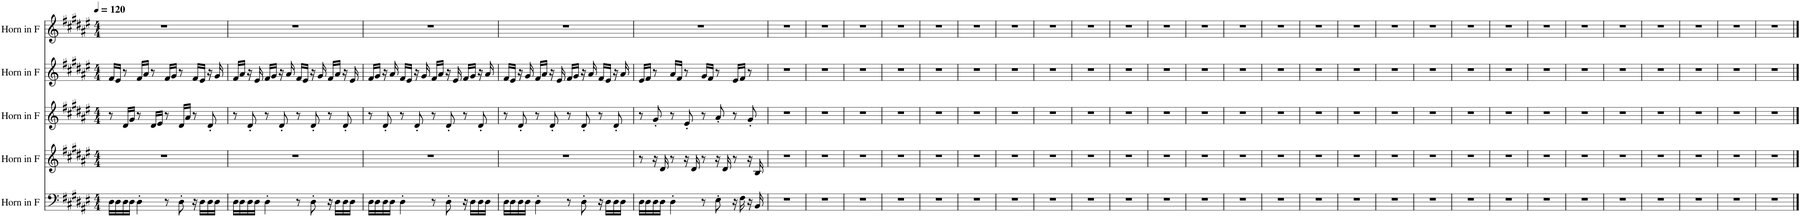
**kern	**kern	**kern	**kern	**kern
*part5	*part4	*part3	*part2	*part1
*staff5	*staff4	*staff3	*staff2	*staff1
*I"Horn in F	*I"Horn in F	*I"Horn in F	*I"Horn in F	*I"Horn in F
*clefF4	*clefG2	*clefG2	*clefG2	*clefG2
*Trd4c7	*Trd4c7	*Trd4c7	*Trd4c7	*Trd4c7
*k[f#c#g#d#a#e#]	*k[f#c#g#d#a#e#]	*k[f#c#g#d#a#e#]	*k[f#c#g#d#a#e#]	*k[f#c#g#d#a#e#]
*M4/4	*M4/4	*M4/4	*M4/4	*M4/4
*MM120	*MM120	*MM120	*MM120	*MM120
=1	=1	=1	=1	=1
16D#\LL	1r	8r	16f#/LL	1r
16D#\	.	.	16e#/JJ	.
16D#\	.	16d#/LL	8r	.
16D#\JJ	.	16g#/JJ	.	.
4D#'\	.	8r	16f#/LL	.
.	.	.	16a#/JJ	.
.	.	16d#/LL	8r	.
.	.	16e#/JJ	.	.
8r	.	8r	16f#/LL	.
.	.	.	16g#/JJ	.
8D#'\	.	16d#/LL	8r	.
.	.	16a#/JJ	.	.
16r	.	8r	16f#/LL	.
16D#\LL	.	.	16e#/JJ	.
16D#\	.	8d#'/	16r	.
16D#\JJ	.	.	16g#/	.
=2	=2	=2	=2	=2
16D#\LL	1r	8r	16f#/LL	1r
16D#\	.	.	16a#/JJ	.
16D#\	.	8d#'/	16r	.
16D#\JJ	.	.	16e#/	.
4D#'\	.	8r	16f#/LL	.
.	.	.	16g#/JJ	.
.	.	8d#'/	16r	.
.	.	.	16a#/	.
8r	.	8r	16f#/LL	.
.	.	.	16e#/JJ	.
8D#'\	.	8d#'/	16r	.
.	.	.	16g#/	.
16r	.	8r	16f#/LL	.
16D#\LL	.	.	16a#/JJ	.
16D#\	.	8d#'/	16r	.
16D#\JJ	.	.	16e#/	.
=3	=3	=3	=3	=3
16D#\LL	1r	8r	16f#/LL	1r
16D#\	.	.	16g#/JJ	.
16D#\	.	8d#'/	16r	.
16D#\JJ	.	.	16a#/	.
4D#'\	.	8r	16f#/LL	.
.	.	.	16e#/JJ	.
.	.	8d#'/	16r	.
.	.	.	16g#/	.
8r	.	8r	16f#/LL	.
.	.	.	16a#/JJ	.
8D#'\	.	8d#'/	16r	.
.	.	.	16e#/	.
16r	.	8r	16f#/LL	.
16D#\LL	.	.	16g#/JJ	.
16D#\	.	8d#'/	16r	.
16D#\JJ	.	.	16a#/	.
=4	=4	=4	=4	=4
16D#\LL	1r	8r	16f#/LL	1r
16D#\	.	.	16e#/JJ	.
16D#\	.	8d#'/	16r	.
16D#\JJ	.	.	16g#/	.
4D#'\	.	8r	16f#/LL	.
.	.	.	16a#/JJ	.
.	.	8d#'/	16r	.
.	.	.	16e#/	.
8r	.	8r	16f#/LL	.
.	.	.	16g#/JJ	.
8D#'\	.	8d#'/	16r	.
.	.	.	16a#/	.
16r	.	8r	16f#/LL	.
16D#\LL	.	.	16e#/JJ	.
16D#\	.	8d#'/	16r	.
16D#\JJ	.	.	16a#/	.
=5	=5	=5	=5	=5
16D#\LL	8r	8r	16e#/LL	1r
16D#\	.	.	16f#/JJ	.
16D#\	16r	8g#'/	8r	.
16D#\JJ	16d#/	.	.	.
4D#'\	8r	8r	16a#/LL	.
.	.	.	16f#/JJ	.
.	16r	8e#'/	8r	.
.	16d#/	.	.	.
8r	8r	8r	16g#/LL	.
.	.	.	16f#/JJ	.
8E#'\	16r	8a#'/	8r	.
.	16d#/	.	.	.
16r	8r	8r	16e#/LL	.
16F#\	.	.	16f#/JJ	.
16r	16r	8g#'/	8r	.
16BB/	16B/	.	.	.
=6	=6	=6	=6	=6
1r	1r	1r	1r	1r
=7	=7	=7	=7	=7
1r	1r	1r	1r	1r
=8	=8	=8	=8	=8
1r	1r	1r	1r	1r
=9	=9	=9	=9	=9
1r	1r	1r	1r	1r
=10	=10	=10	=10	=10
1r	1r	1r	1r	1r
=11	=11	=11	=11	=11
1r	1r	1r	1r	1r
=12	=12	=12	=12	=12
1r	1r	1r	1r	1r
=13	=13	=13	=13	=13
1r	1r	1r	1r	1r
=14	=14	=14	=14	=14
1r	1r	1r	1r	1r
=15	=15	=15	=15	=15
1r	1r	1r	1r	1r
=16	=16	=16	=16	=16
1r	1r	1r	1r	1r
=17	=17	=17	=17	=17
1r	1r	1r	1r	1r
=18	=18	=18	=18	=18
1r	1r	1r	1r	1r
=19	=19	=19	=19	=19
1r	1r	1r	1r	1r
=20	=20	=20	=20	=20
1r	1r	1r	1r	1r
=21	=21	=21	=21	=21
1r	1r	1r	1r	1r
=22	=22	=22	=22	=22
1r	1r	1r	1r	1r
=23	=23	=23	=23	=23
1r	1r	1r	1r	1r
=24	=24	=24	=24	=24
1r	1r	1r	1r	1r
=25	=25	=25	=25	=25
1r	1r	1r	1r	1r
=26	=26	=26	=26	=26
1r	1r	1r	1r	1r
=27	=27	=27	=27	=27
1r	1r	1r	1r	1r
=28	=28	=28	=28	=28
1r	1r	1r	1r	1r
=29	=29	=29	=29	=29
1r	1r	1r	1r	1r
=30	=30	=30	=30	=30
1r	1r	1r	1r	1r
=31	=31	=31	=31	=31
1r	1r	1r	1r	1r
=32	=32	=32	=32	=32
1r	1r	1r	1r	1r
==	==	==	==	==
*-	*-	*-	*-	*-
